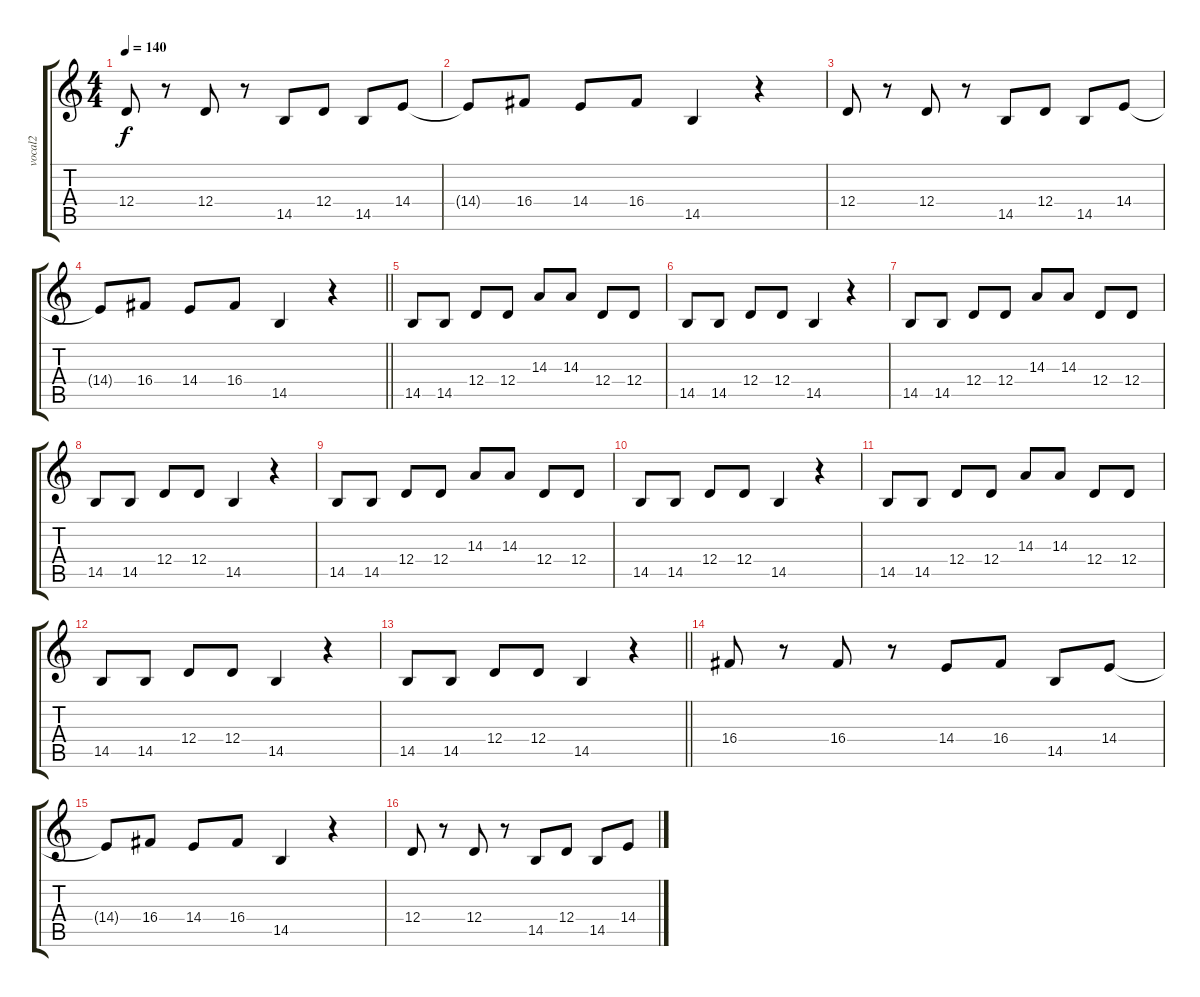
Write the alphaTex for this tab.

\track ("vocal2" "vocal2") {instrument lead6voice}
\staff {score tabs}
\tuning (E4 B3 G3 D3 A2 E2) {hide}
\ts (4 4)
\tempo 140
\clef g2
\ks c
12.4.8{dy f} r.8 12.4.8 r.8 14.5.8 12.4.8 14.5.8 14.4.8 |
14.4{t}.8 16.4.8 14.4.8 16.4.8 14.5.4 r.4 |
12.4.8 r.8 12.4.8 r.8 14.5.8 12.4.8 14.5.8 14.4.8 |
\barLineRight lightlight
14.4{t}.8 16.4.8 14.4.8 16.4.8 14.5.4 r.4 |
14.5.8 14.5.8 12.4.8 12.4.8 14.3.8 14.3.8 12.4.8 12.4.8 |
14.5.8 14.5.8 12.4.8 12.4.8 14.5.4 r.4 |
14.5.8 14.5.8 12.4.8 12.4.8 14.3.8 14.3.8 12.4.8 12.4.8 |
14.5.8 14.5.8 12.4.8 12.4.8 14.5.4 r.4 |
14.5.8 14.5.8 12.4.8 12.4.8 14.3.8 14.3.8 12.4.8 12.4.8 |
14.5.8 14.5.8 12.4.8 12.4.8 14.5.4 r.4 |
14.5.8 14.5.8 12.4.8 12.4.8 14.3.8 14.3.8 12.4.8 12.4.8 |
14.5.8 14.5.8 12.4.8 12.4.8 14.5.4 r.4 |
\barLineRight lightlight
14.5.8 14.5.8 12.4.8 12.4.8 14.5.4 r.4 |
16.4.8 r.8 16.4.8 r.8 14.4.8 16.4.8 14.5.8 14.4.8 |
14.4{t}.8 16.4.8 14.4.8 16.4.8 14.5.4 r.4 |
12.4.8 r.8 12.4.8 r.8 14.5.8 12.4.8 14.5.8 14.4.8
